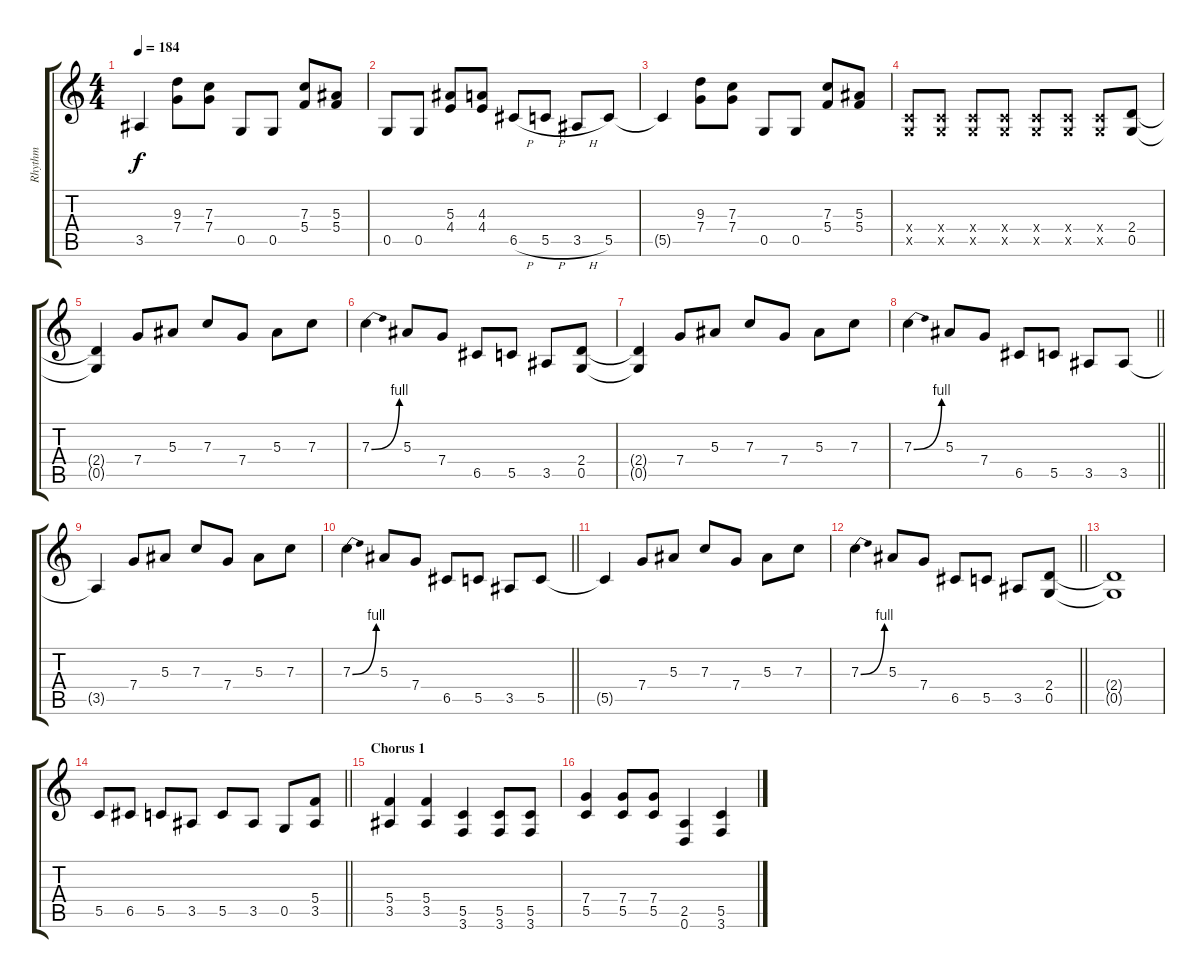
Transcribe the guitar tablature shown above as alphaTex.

\track ("Rhythm" "Rhythm") {instrument distortionguitar}
\staff {score tabs}
\tuning (D4 A3 F3 C3 G2 D2) {hide}
\ts (4 4)
\tempo 184
\clef g2
\ks c
3.5{t}.4{dy f} (9.3 7.4).8 (7.3 7.4).8 0.5.8 0.5.8 (7.3 5.4).8 (5.3 5.4).8 |
0.5.8 0.5.8 (5.3 4.4).8 (4.3 4.4).8 6.5{h}.8 5.5{h}.8 3.5{h}.8 5.5.8 |
5.5{t}.4 (9.3 7.4).8 (7.3 7.4).8 0.5.8 0.5.8 (7.3 5.4).8 (5.3 5.4).8 |
(0.4{x} 0.5{x}).8 (0.4{x} 0.5{x}).8 (0.4{x} 0.5{x}).8 (0.4{x} 0.5{x}).8 (0.4{x} 0.5{x}).8 (0.4{x} 0.5{x}).8 (0.4{x} 0.5{x}).8 (2.4 0.5).8 |
(2.4{t} 0.5{t}).4 7.4.8 5.3.8 7.3.8 7.4.8 5.3.8 7.3.8 |
7.3{be (bend 0 0 60 4)}.4 5.3.8 7.4.8 6.5.8 5.5.8 3.5.8 (2.4 0.5).8 |
(2.4{t} 0.5{t}).4 7.4.8 5.3.8 7.3.8 7.4.8 5.3.8 7.3.8 |
\barLineRight lightlight
7.3{be (bend 0 0 60 4)}.4 5.3.8 7.4.8 6.5.8 5.5.8 3.5.8 3.5.8 |
3.5{t}.4 7.4.8 5.3.8 7.3.8 7.4.8 5.3.8 7.3.8 |
\barLineRight lightlight
7.3{be (bend 0 0 60 4)}.4 5.3.8 7.4.8 6.5.8 5.5.8 3.5.8 5.5.8 |
5.5{t}.4 7.4.8 5.3.8 7.3.8 7.4.8 5.3.8 7.3.8 |
\barLineRight lightlight
7.3{be (bend 0 0 60 4)}.4 5.3.8 7.4.8 6.5.8 5.5.8 3.5.8 (2.4 0.5).8 |
(2.4{t} 0.5{t}).1 |
\barLineRight lightlight
5.5.8 6.5.8 5.5.8 3.5.8 5.5.8 3.5.8 0.5.8 (5.4 3.5).8 |
\section ("" "Chorus 1")
(5.4 3.5).4 (5.4 3.5).4 (5.5 3.6).4 (5.5 3.6).8 (5.5 3.6).8 |
(7.4 5.5).4 (7.4 5.5).8 (7.4 5.5).8 (2.5 0.6).4 (5.5 3.6).4
